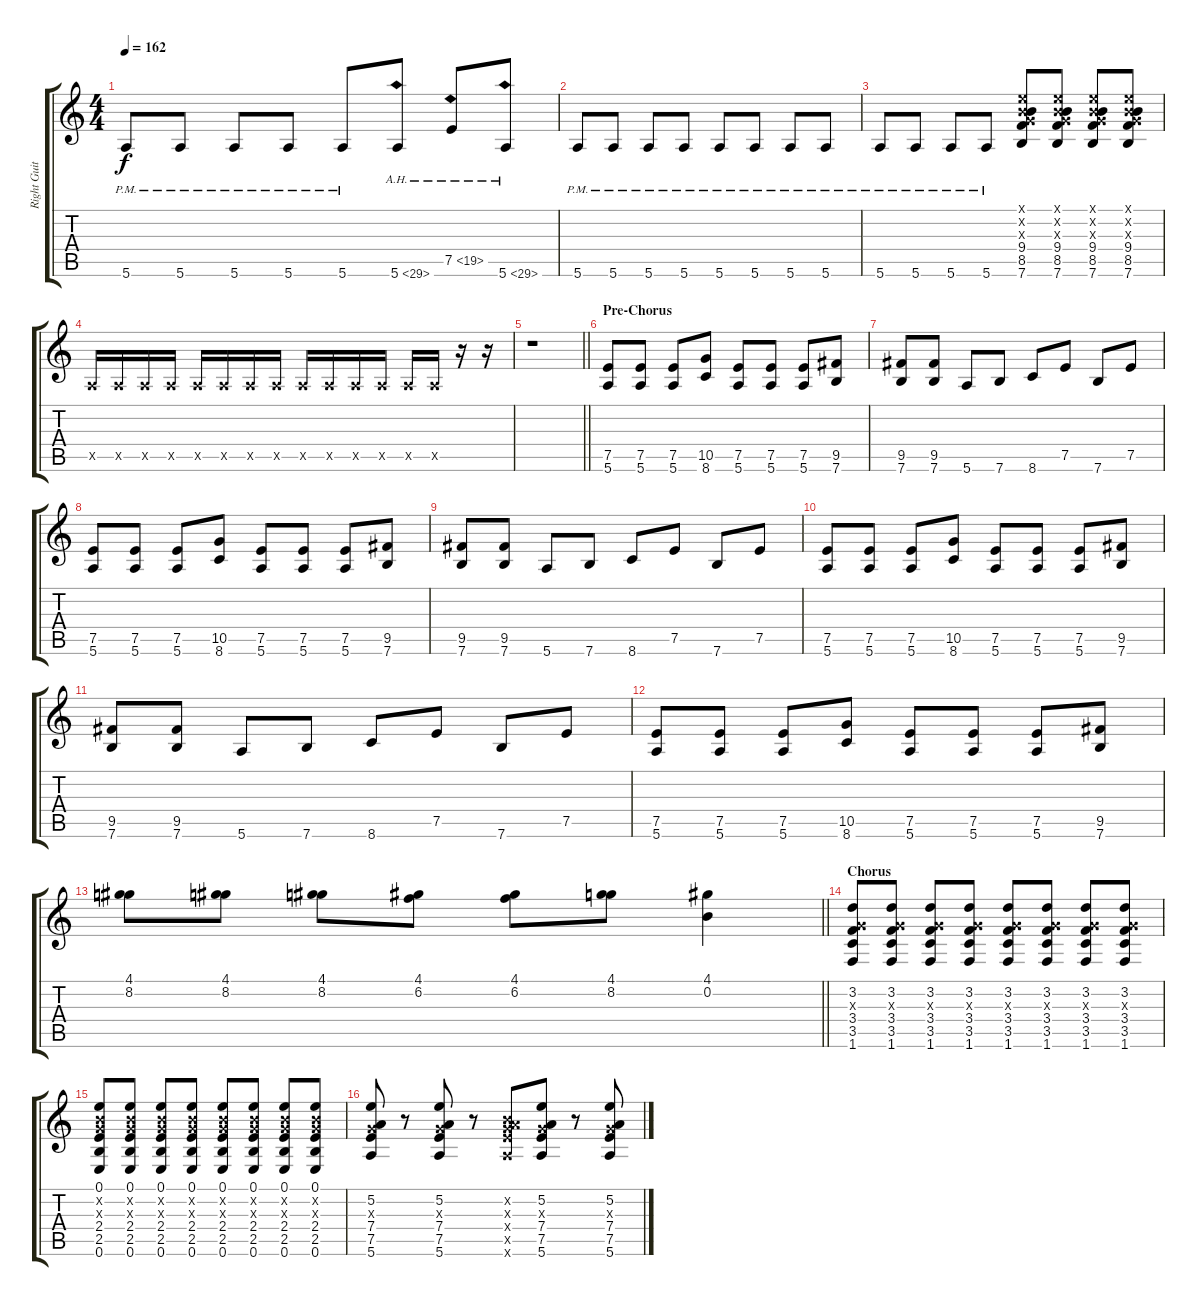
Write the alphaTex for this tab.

\track ("Right Guitar" "Right Guit") {instrument distortionguitar}
\staff {score tabs}
\tuning (E4 B3 G3 D3 A2 E2) {hide}
\ts (4 4)
\tempo 162
\clef g2
\ks c
5.6{pm}.8{dy f} 5.6{pm}.8 5.6{pm}.8 5.6{pm}.8 5.6{pm}.8 5.6{ah 24}.8 7.5{ah 12}.8 5.6{ah 24}.8 |
5.6{pm}.8 5.6{pm}.8 5.6{pm}.8 5.6{pm}.8 5.6{pm}.8 5.6{pm}.8 5.6{pm}.8 5.6{pm}.8 |
5.6{pm}.8 5.6{pm}.8 5.6{pm}.8 5.6{pm}.8 (0.1{x} 0.2{x} 0.3{x} 9.4 8.5 7.6).8 (0.1{x} 0.2{x} 0.3{x} 9.4 8.5 7.6).8 (0.1{x} 0.2{x} 0.3{x} 9.4 8.5 7.6).8 (0.1{x} 0.2{x} 0.3{x} 9.4 8.5 7.6).8 |
0.5{x}.16 0.5{x}.16 0.5{x}.16 0.5{x}.16 0.5{x}.16 0.5{x}.16 0.5{x}.16 0.5{x}.16 0.5{x}.16 0.5{x}.16 0.5{x}.16 0.5{x}.16 0.5{x}.16 0.5{x}.16 r.16 r.16 |
\barLineRight lightlight
r.1 |
\section ("" "Pre-Chorus")
(7.5 5.6).8 (7.5 5.6).8 (7.5 5.6).8 (10.5 8.6).8 (7.5 5.6).8 (7.5 5.6).8 (7.5 5.6).8 (9.5 7.6).8 |
(9.5 7.6).8 (9.5 7.6).8 5.6.8 7.6.8 8.6.8 7.5.8 7.6.8 7.5.8 |
(7.5 5.6).8 (7.5 5.6).8 (7.5 5.6).8 (10.5 8.6).8 (7.5 5.6).8 (7.5 5.6).8 (7.5 5.6).8 (9.5 7.6).8 |
(9.5 7.6).8 (9.5 7.6).8 5.6.8 7.6.8 8.6.8 7.5.8 7.6.8 7.5.8 |
(7.5 5.6).8 (7.5 5.6).8 (7.5 5.6).8 (10.5 8.6).8 (7.5 5.6).8 (7.5 5.6).8 (7.5 5.6).8 (9.5 7.6).8 |
(9.5 7.6).8 (9.5 7.6).8 5.6.8 7.6.8 8.6.8 7.5.8 7.6.8 7.5.8 |
(7.5 5.6).8 (7.5 5.6).8 (7.5 5.6).8 (10.5 8.6).8 (7.5 5.6).8 (7.5 5.6).8 (7.5 5.6).8 (9.5 7.6).8 |
\barLineRight lightlight
(4.1 8.2).8 (4.1 8.2).8 (4.1 8.2).8 (4.1 6.2).8 (4.1 6.2).8 (4.1 8.2).8 (4.1 0.2).4 |
\section ("" "Chorus")
(3.2 0.3{x} 3.4 3.5 1.6).8 (3.2 0.3{x} 3.4 3.5 1.6).8 (3.2 0.3{x} 3.4 3.5 1.6).8 (3.2 0.3{x} 3.4 3.5 1.6).8 (3.2 0.3{x} 3.4 3.5 1.6).8 (3.2 0.3{x} 3.4 3.5 1.6).8 (3.2 0.3{x} 3.4 3.5 1.6).8 (3.2 0.3{x} 3.4 3.5 1.6).8 |
(0.1 0.2{x} 0.3{x} 2.4 2.5 0.6).8 (0.1 0.2{x} 0.3{x} 2.4 2.5 0.6).8 (0.1 0.2{x} 0.3{x} 2.4 2.5 0.6).8 (0.1 0.2{x} 0.3{x} 2.4 2.5 0.6).8 (0.1 0.2{x} 0.3{x} 2.4 2.5 0.6).8 (0.1 0.2{x} 0.3{x} 2.4 2.5 0.6).8 (0.1 0.2{x} 0.3{x} 2.4 2.5 0.6).8 (0.1 0.2{x} 0.3{x} 2.4 2.5 0.6).8 |
(5.2 0.3{x} 7.4 7.5 5.6).8 r.8 (5.2 0.3{x} 7.4 7.5 5.6).8 r.8 (0.2{x} 0.3{x} 7.4{x} 7.5{x} 5.6{x}).8 (5.2 0.3{x} 7.4 7.5 5.6).8 r.8 (5.2 0.3{x} 7.4 7.5 5.6).8
